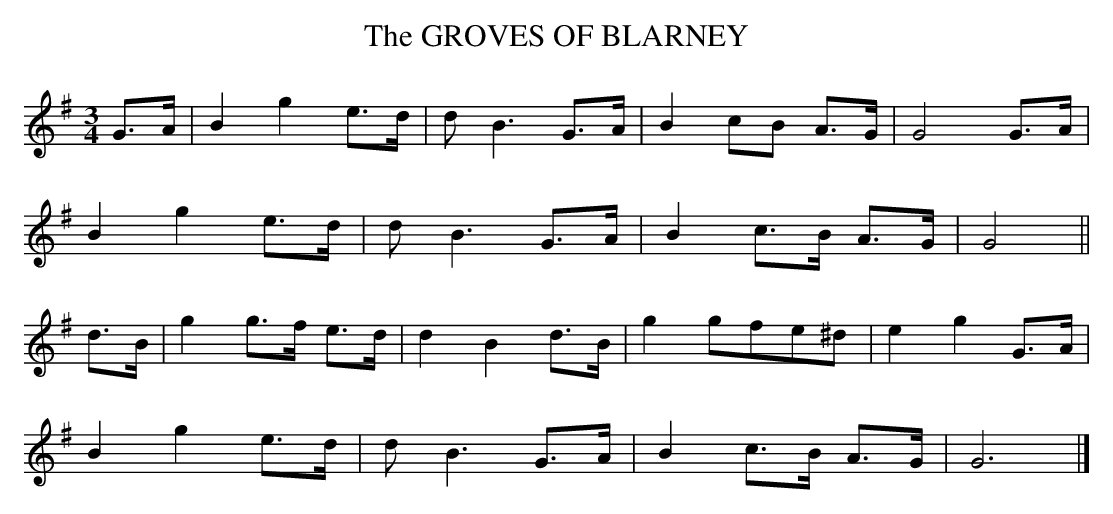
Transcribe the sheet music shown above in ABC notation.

X:1
T:GROVES OF BLARNEY, The
Y:"slow with expression"
M:3/4
L:1/8
K:G
G>A|B2g2e>d|dB3G>A|B2cB A>G|G4G>A|
B2g2e>d|dB3G>A|B2c>B A>G|G4||
d>B|g2g>f e>d|d2B2d>B|g2gfe^d|e2g2G>A|
B2g2e>d|dB3G>A|B2c>B A>G|G6|]
